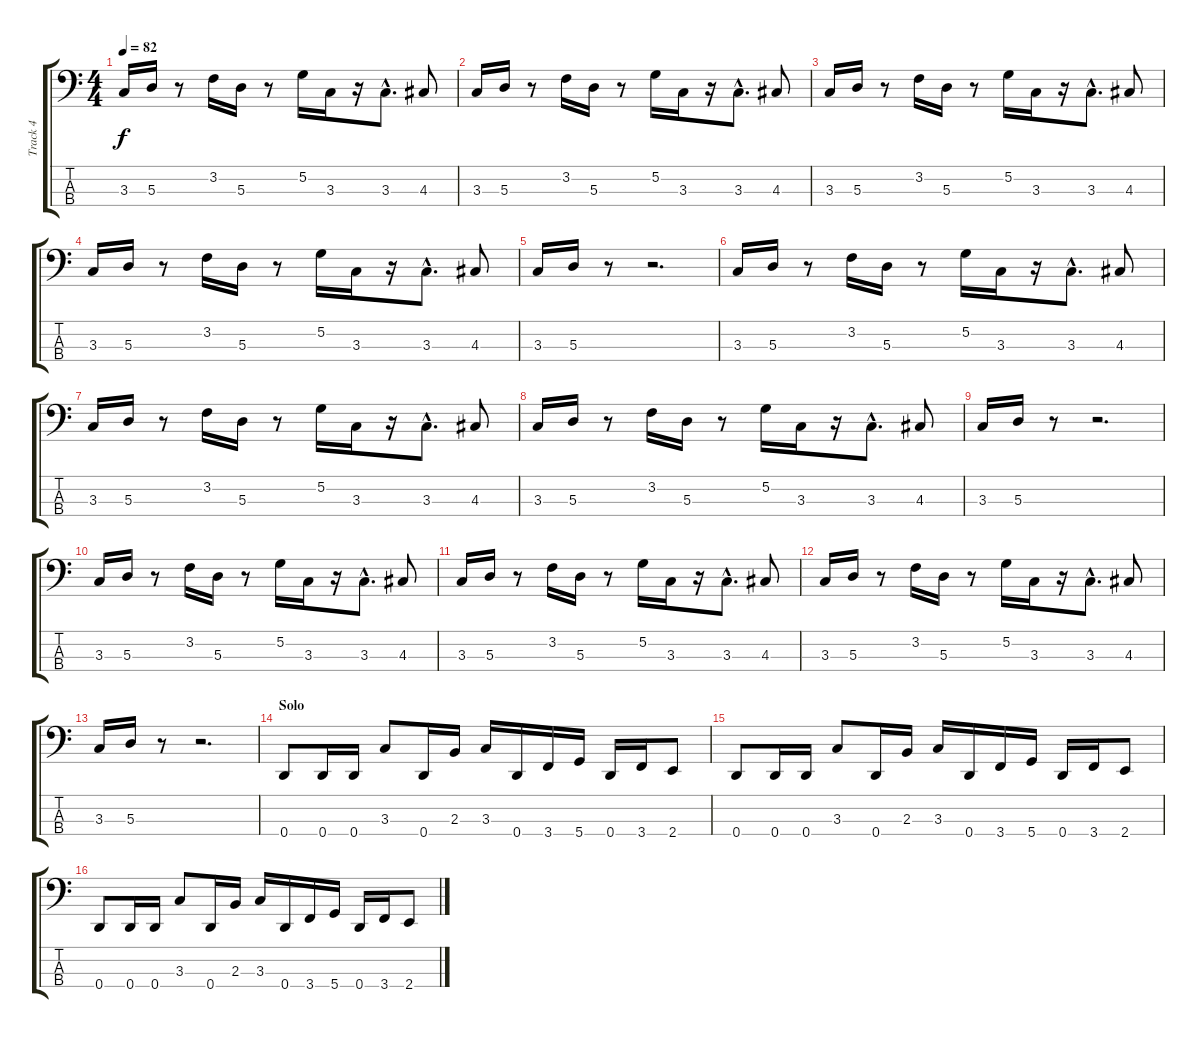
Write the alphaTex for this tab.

\track ("Track 4" "Track 4") {instrument slapbass1}
\staff {score tabs}
\tuning (G2 D2 A1 D1) {hide}
\ts (4 4)
\tempo 82
\clef f4
\ks c
3.3.16{dy f} 5.3.16 r.8 3.2.16 5.3.16 r.8 5.2.16 3.3.16 r.16 3.3{hac}.8{d} 4.3.8 |
3.3.16 5.3.16 r.8 3.2.16 5.3.16 r.8 5.2.16 3.3.16 r.16 3.3{hac}.8{d} 4.3.8 |
3.3.16 5.3.16 r.8 3.2.16 5.3.16 r.8 5.2.16 3.3.16 r.16 3.3{hac}.8{d} 4.3.8 |
3.3.16 5.3.16 r.8 3.2.16 5.3.16 r.8 5.2.16 3.3.16 r.16 3.3{hac}.8{d} 4.3.8 |
3.3.16 5.3.16 r.8 r.2{d} |
3.3.16 5.3.16 r.8 3.2.16 5.3.16 r.8 5.2.16 3.3.16 r.16 3.3{hac}.8{d} 4.3.8 |
3.3.16 5.3.16 r.8 3.2.16 5.3.16 r.8 5.2.16 3.3.16 r.16 3.3{hac}.8{d} 4.3.8 |
3.3.16 5.3.16 r.8 3.2.16 5.3.16 r.8 5.2.16 3.3.16 r.16 3.3{hac}.8{d} 4.3.8 |
3.3.16 5.3.16 r.8 r.2{d} |
3.3.16 5.3.16 r.8 3.2.16 5.3.16 r.8 5.2.16 3.3.16 r.16 3.3{hac}.8{d} 4.3.8 |
3.3.16 5.3.16 r.8 3.2.16 5.3.16 r.8 5.2.16 3.3.16 r.16 3.3{hac}.8{d} 4.3.8 |
3.3.16 5.3.16 r.8 3.2.16 5.3.16 r.8 5.2.16 3.3.16 r.16 3.3{hac}.8{d} 4.3.8 |
3.3.16 5.3.16 r.8 r.2{d} |
\section ("" "Solo")
0.4.8 0.4.16 0.4.16 3.3.8 0.4.16 2.3.16 3.3.16 0.4.16 3.4.16 5.4.16 0.4.16 3.4.16 2.4.8 |
0.4.8 0.4.16 0.4.16 3.3.8 0.4.16 2.3.16 3.3.16 0.4.16 3.4.16 5.4.16 0.4.16 3.4.16 2.4.8 |
0.4.8 0.4.16 0.4.16 3.3.8 0.4.16 2.3.16 3.3.16 0.4.16 3.4.16 5.4.16 0.4.16 3.4.16 2.4.8
